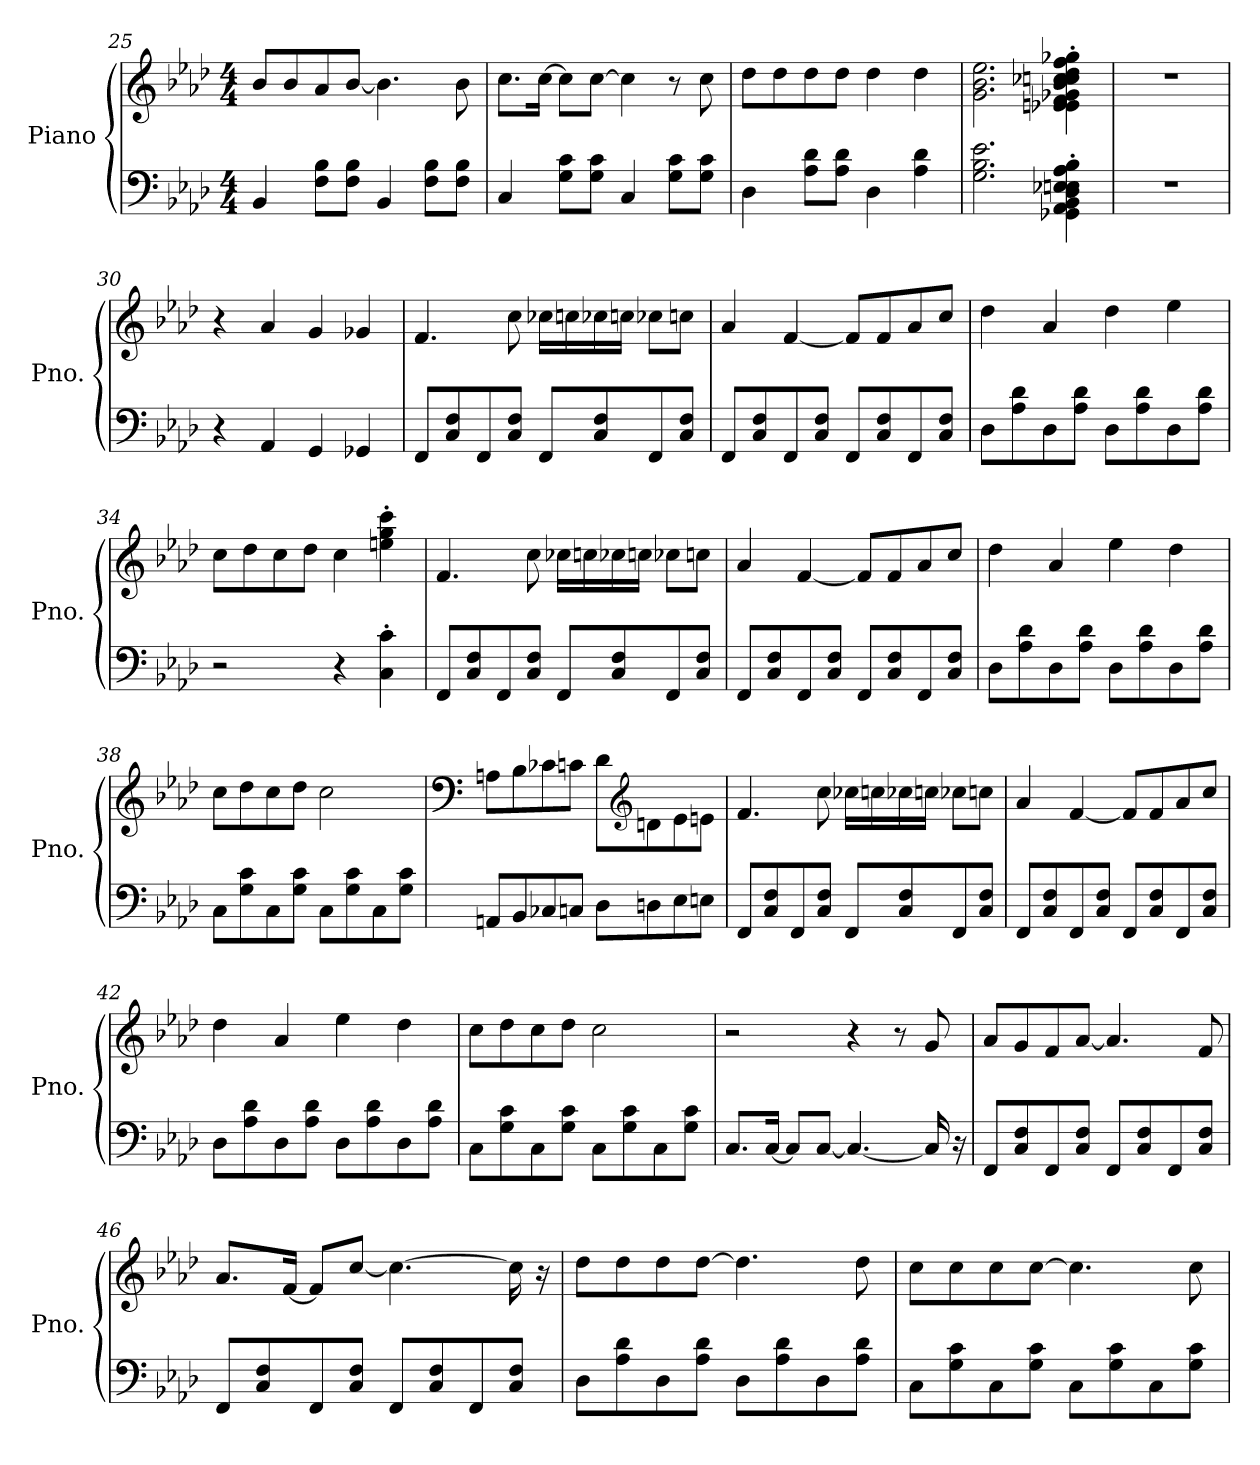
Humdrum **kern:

**kern	**kern
*part1	*part1
*staff2	*staff1
*I"Piano	*
*I'Pno.	*
*clefF4	*clefG2
*k[b-e-a-d-]	*k[b-e-a-d-]
*M4/4	*M4/4
=25	=25
4BB-/	8b-/L
.	8b-/
8F\ 8B-\L	8a-/
8F\ 8B-\J	[8b-/J
4BB-/	4.b-\]
8F\ 8B-\L	.
8F\ 8B-\J	8b-\
=26	=26
4C/	8.cc\L
.	[16cc\Jk
8G\ 8c\L	8cc\L]
8G\ 8c\J	[8cc\J
4C/	4cc\]
8G\ 8c\L	8r
8G\ 8c\J	8cc\
!!LO:PB:g=z
=27	=27
4D-\	8dd-\L
.	8dd-\
8A-\ 8d-\L	8dd-\
8A-\ 8d-\J	8dd-\J
4D-\	4dd-\
4A-\ 4d-\	4dd-\
=28	=28
2.G\ 2.B-\ 2.e-\	2.g\ 2.b-\ 2.ee-\
4GG-X\' 4AA-\' 4BB-\' 4D-\' 4E-X\' 4En\' 4A-\' 4B-\'	4e-X\' 4en\' 4f\' 4g-X\' 4b-\' 4cc-X\' 4ccn\' 4dd-\' 4ff\' 4gg-X\'
=29	=29
1r	1r
=30	=30
4r	4r
4AA-/	4a-/
4GG/	4g/
4GG-X/	4g-X/
=31	=31
8FF/L	4.f/
8C/ 8F/	.
8FF/	.
8C/ 8F/J	8cc\
8FF/L	16cc-X\LL
.	16ccn\
8C/ 8F/	16cc-X\
.	16ccn\JJ
8FF/	8cc-X\L
8C/ 8F/J	8ccn\J
!!LO:LB:g=z
=32	=32
8FF/L	4a-/
8C/ 8F/	.
8FF/	[4f/
8C/ 8F/J	.
8FF/L	8f/L]
8C/ 8F/	8f/
8FF/	8a-/
8C/ 8F/J	8cc/J
=33	=33
8D-\L	4dd-\
8A-\ 8d-\	.
8D-\	4a-/
8A-\ 8d-\J	.
8D-\L	4dd-\
8A-\ 8d-\	.
8D-\	4ee-\
8A-\ 8d-\J	.
=34	=34
2r	8cc\L
.	8dd-\
.	8cc\
.	8dd-\J
4r	4cc\
4C\' 4c\'	4een\' 4gg\' 4ccc\'
=35	=35
8FF/L	4.f/
8C/ 8F/	.
8FF/	.
8C/ 8F/J	8cc\
8FF/L	16cc-X\LL
.	16ccn\
8C/ 8F/	16cc-X\
.	16ccn\JJ
8FF/	8cc-X\L
8C/ 8F/J	8ccn\J
!!LO:LB:g=z
=36	=36
8FF/L	4a-/
8C/ 8F/	.
8FF/	[4f/
8C/ 8F/J	.
8FF/L	8f/L]
8C/ 8F/	8f/
8FF/	8a-/
8C/ 8F/J	8cc/J
=37	=37
8D-\L	4dd-\
8A-\ 8d-\	.
8D-\	4a-/
8A-\ 8d-\J	.
8D-\L	4ee-\
8A-\ 8d-\	.
8D-\	4dd-\
8A-\ 8d-\J	.
=38	=38
8C\L	8cc\L
8G\ 8c\	8dd-\
8C\	8cc\
8G\ 8c\J	8dd-\J
8C\L	2cc\
8G\ 8c\	.
8C\	.
8G\ 8c\J	.
=39	=39
*	*clefF4
8AAn/L	8An\L
8BB-/	8B-\
8C-X/	8c-X\
8Cn/J	8cn\J
8D-\L	8d-\L
*	*clefG2
8Dn\	8dn\
8E-\	8e-\
8En\J	8en\J
!!LO:LB:g=z
=40	=40
8FF/L	4.f/
8C/ 8F/	.
8FF/	.
8C/ 8F/J	8cc\
8FF/L	16cc-X\LL
.	16ccn\
8C/ 8F/	16cc-X\
.	16ccn\JJ
8FF/	8cc-X\L
8C/ 8F/J	8ccn\J
=41	=41
8FF/L	4a-/
8C/ 8F/	.
8FF/	[4f/
8C/ 8F/J	.
8FF/L	8f/L]
8C/ 8F/	8f/
8FF/	8a-/
8C/ 8F/J	8cc/J
=42	=42
8D-\L	4dd-\
8A-\ 8d-\	.
8D-\	4a-/
8A-\ 8d-\J	.
8D-\L	4ee-\
8A-\ 8d-\	.
8D-\	4dd-\
8A-\ 8d-\J	.
!!LO:LB:g=z
=43	=43
8C\L	8cc\L
8G\ 8c\	8dd-\
8C\	8cc\
8G\ 8c\J	8dd-\J
8C\L	2cc\
8G\ 8c\	.
8C\	.
8G\ 8c\J	.
=44	=44
8.C/L	2r
[16C/Jk	.
8C/L]	.
[8C/J	.
4.C/_	4r
.	8r
16C/]	8g/
16r	.
=45	=45
8FF/L	8a-/L
8C/ 8F/	8g/
8FF/	8f/
8C/ 8F/J	[8a-/J
8FF/L	4.a-/]
8C/ 8F/	.
8FF/	.
8C/ 8F/J	8f/
!!LO:LB:g=z
=46	=46
8FF/L	8.a-/L
8C/ 8F/	.
.	[16f/Jk
8FF/	8f/L]
8C/ 8F/J	[8cc/J
8FF/L	4.cc\_
8C/ 8F/	.
8FF/	.
8C/ 8F/J	16cc\]
.	16r
=47	=47
8D-\L	8dd-\L
8A-\ 8d-\	8dd-\
8D-\	8dd-\
8A-\ 8d-\J	[8dd-\J
8D-\L	4.dd-\]
8A-\ 8d-\	.
8D-\	.
8A-\ 8d-\J	8dd-\
=48	=48
8C\L	8cc\L
8G\ 8c\	8cc\
8C\	8cc\
8G\ 8c\J	[8cc\J
8C\L	4.cc\]
8G\ 8c\	.
8C\	.
8G\ 8c\J	8cc\
=	=
*-	*-
